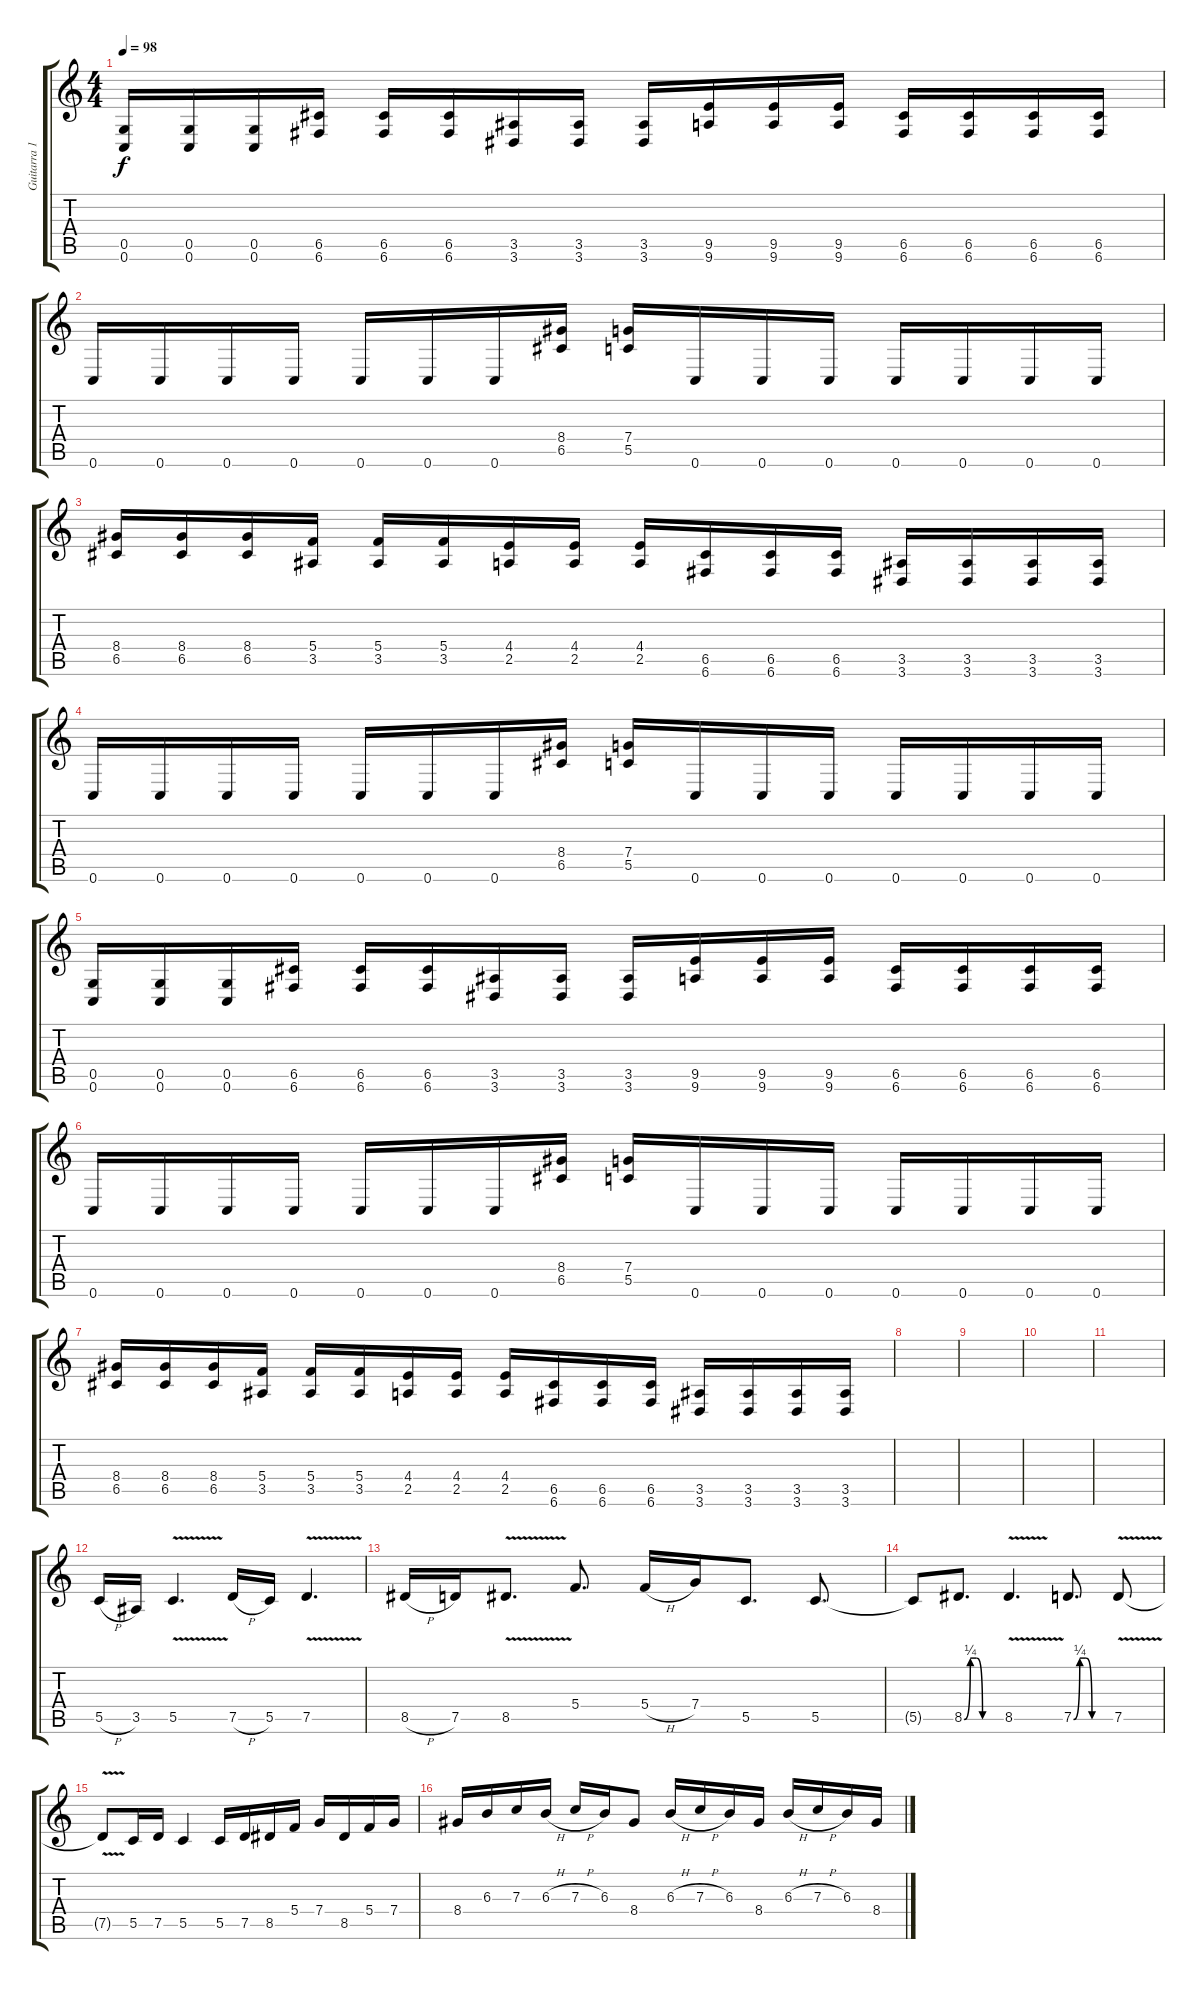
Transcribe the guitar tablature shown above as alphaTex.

\track ("Guitarra 1" "Guitarra 1") {instrument distortionguitar}
\staff {score tabs}
\tuning (D4 A3 F3 C3 G2 C2) {hide}
\ts (4 4)
\tempo 98
\clef g2
\ks c
(0.5 0.6).16{dy f} (0.5 0.6).16 (0.5 0.6).16 (6.5 6.6).16 (6.5 6.6).16 (6.5 6.6).16 (3.5 3.6).16 (3.5 3.6).16 (3.5 3.6).16 (9.5 9.6).16 (9.5 9.6).16 (9.5 9.6).16 (6.5 6.6).16 (6.5 6.6).16 (6.5 6.6).16 (6.5 6.6).16 |
0.6.16 0.6.16 0.6.16 0.6.16 0.6.16 0.6.16 0.6.16 (8.4 6.5).16 (7.4 5.5).16 0.6.16 0.6.16 0.6.16 0.6.16 0.6.16 0.6.16 0.6.16 |
(8.4 6.5).16 (8.4 6.5).16 (8.4 6.5).16 (5.4 3.5).16 (5.4 3.5).16 (5.4 3.5).16 (4.4 2.5).16 (4.4 2.5).16 (4.4 2.5).16 (6.5 6.6).16 (6.5 6.6).16 (6.5 6.6).16 (3.5 3.6).16 (3.5 3.6).16 (3.5 3.6).16 (3.5 3.6).16 |
0.6.16 0.6.16 0.6.16 0.6.16 0.6.16 0.6.16 0.6.16 (8.4 6.5).16 (7.4 5.5).16 0.6.16 0.6.16 0.6.16 0.6.16 0.6.16 0.6.16 0.6.16 |
(0.5 0.6).16 (0.5 0.6).16 (0.5 0.6).16 (6.5 6.6).16 (6.5 6.6).16 (6.5 6.6).16 (3.5 3.6).16 (3.5 3.6).16 (3.5 3.6).16 (9.5 9.6).16 (9.5 9.6).16 (9.5 9.6).16 (6.5 6.6).16 (6.5 6.6).16 (6.5 6.6).16 (6.5 6.6).16 |
0.6.16 0.6.16 0.6.16 0.6.16 0.6.16 0.6.16 0.6.16 (8.4 6.5).16 (7.4 5.5).16 0.6.16 0.6.16 0.6.16 0.6.16 0.6.16 0.6.16 0.6.16 |
(8.4 6.5).16 (8.4 6.5).16 (8.4 6.5).16 (5.4 3.5).16 (5.4 3.5).16 (5.4 3.5).16 (4.4 2.5).16 (4.4 2.5).16 (4.4 2.5).16 (6.5 6.6).16 (6.5 6.6).16 (6.5 6.6).16 (3.5 3.6).16 (3.5 3.6).16 (3.5 3.6).16 (3.5 3.6).16 |
|
|
|
|
5.5{h}.16 3.5.16 5.5{v}.4{d} 7.5{h}.16 5.5.16 7.5{v}.4{d} |
8.5{h}.16 7.5.16 8.5{v}.8{d} 5.4.8{d} 5.4{h}.16 7.4.16 5.5.8{d} 5.5.8{d} |
5.5{t}.8 8.5{be (custom 0 0 10 1 20 1 30 0 60 0)}.8{d} 8.5{v}.4{d} 7.5{be (custom 0 0 10 1 20 1 30 0 60 0)}.8{d} 7.5{v}.8 |
7.5{t}.8 5.5.16 7.5.16 5.5.4 5.5.16 7.5.16 8.5.16 5.4.16 7.4.16 8.5.16 5.4.16 7.4.16 |
8.4.16 6.3.16 7.3.16 6.3{h}.16 7.3{h}.16 6.3.16 8.4.8 6.3{h}.16 7.3{h}.16 6.3.16 8.4.16 6.3{h}.16 7.3{h}.16 6.3.16 8.4.16
